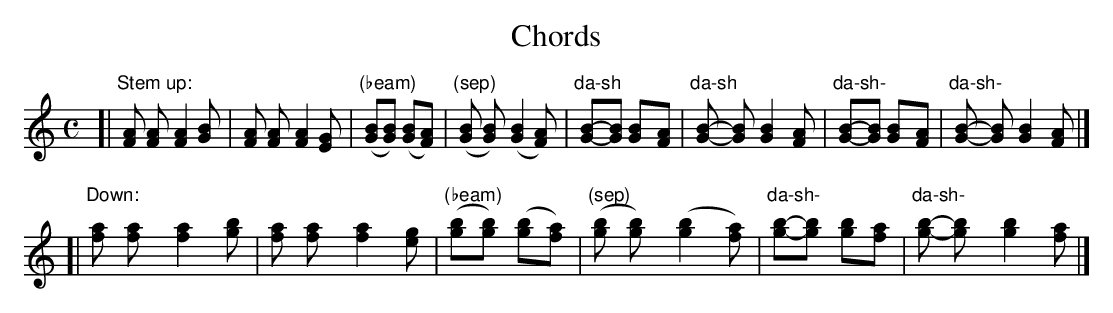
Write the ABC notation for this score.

X:1
T: Chords
M: C
L: 1/8
K: C
[| "Stem up:"[FA] [F2A] [F2A2] [GB] \
 | ""[AF] [A2F] [A2F2] [GE] \
 | "(beam)"([BG][BG]) ([BG][AF]) \
 | "(sep)"([BG] [B2G]) ([B2G2][AF]) \
 | "da-sh"[BG]-[BG] [BG]-[AF] \
 | "da-sh"[BG]- [B2G] [B2G2]- [AF] \
 | "da-sh-"[B-G-][BG] [B-G-][AF] \
 | "da-sh-"[B-G-] [B2G] [B2-G2-] [AF] \
 |]
[| "Down:"[fa] [f2a] [f2a2] [gb] \
 | ""[af] [a2f] [a2f2] [ge] \
 | "(beam)"([bg][bg]) ([bg][af]) \
 | "(sep)"([bg] [b2g]) ([b2g2][af]) \
 | "da-sh-"[b-g-][bg] [b-g-][af] \
 | "da-sh-"[b-g-] [b2g] [b2-g2-] [af] \
 |]
